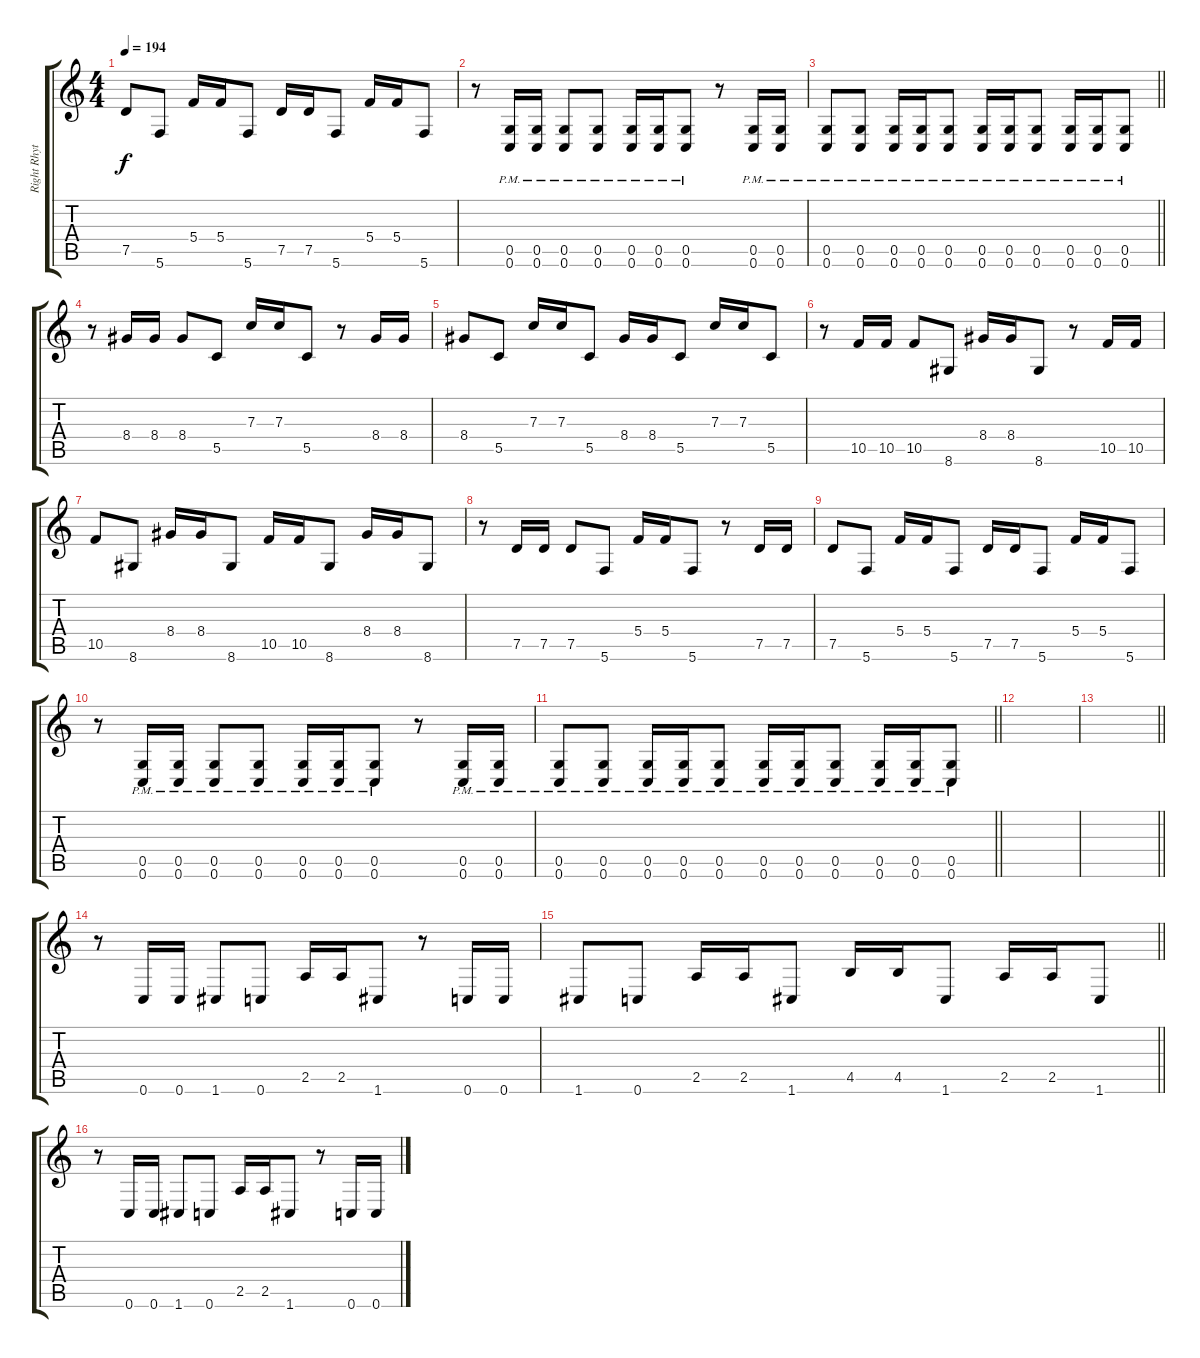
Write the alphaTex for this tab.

\track ("Right Rhythm" "Right Rhyt") {instrument distortionguitar}
\staff {score tabs}
\tuning (D4 A3 F3 C3 G2 C2) {hide}
\ts (4 4)
\tempo 194
\clef g2
\ks c
7.5.8{dy f} 5.6.8 5.4.16 5.4.16 5.6.8 7.5.16 7.5.16 5.6.8 5.4.16 5.4.16 5.6.8 |
r.8 (0.5{pm} 0.6{pm}).16 (0.5{pm} 0.6{pm}).16 (0.5{pm} 0.6{pm}).8 (0.5{pm} 0.6{pm}).8 (0.5{pm} 0.6{pm}).16 (0.5{pm} 0.6{pm}).16 (0.5{pm} 0.6{pm}).8 r.8 (0.5{pm} 0.6{pm}).16 (0.5{pm} 0.6{pm}).16 |
\barLineRight lightlight
(0.5{pm} 0.6{pm}).8 (0.5{pm} 0.6{pm}).8 (0.5{pm} 0.6{pm}).16 (0.5{pm} 0.6{pm}).16 (0.5{pm} 0.6{pm}).8 (0.5{pm} 0.6{pm}).16 (0.5{pm} 0.6{pm}).16 (0.5{pm} 0.6{pm}).8 (0.5{pm} 0.6{pm}).16 (0.5{pm} 0.6{pm}).16 (0.5{pm} 0.6{pm}).8 |
r.8 8.4.16 8.4.16 8.4.8 5.5.8 7.3.16 7.3.16 5.5.8 r.8 8.4.16 8.4.16 |
8.4.8 5.5.8 7.3.16 7.3.16 5.5.8 8.4.16 8.4.16 5.5.8 7.3.16 7.3.16 5.5.8 |
r.8 10.5.16 10.5.16 10.5.8 8.6.8 8.4.16 8.4.16 8.6.8 r.8 10.5.16 10.5.16 |
10.5.8 8.6.8 8.4.16 8.4.16 8.6.8 10.5.16 10.5.16 8.6.8 8.4.16 8.4.16 8.6.8 |
r.8 7.5.16 7.5.16 7.5.8 5.6.8 5.4.16 5.4.16 5.6.8 r.8 7.5.16 7.5.16 |
7.5.8 5.6.8 5.4.16 5.4.16 5.6.8 7.5.16 7.5.16 5.6.8 5.4.16 5.4.16 5.6.8 |
r.8 (0.5{pm} 0.6{pm}).16 (0.5{pm} 0.6{pm}).16 (0.5{pm} 0.6{pm}).8 (0.5{pm} 0.6{pm}).8 (0.5{pm} 0.6{pm}).16 (0.5{pm} 0.6{pm}).16 (0.5{pm} 0.6{pm}).8 r.8 (0.5{pm} 0.6{pm}).16 (0.5{pm} 0.6{pm}).16 |
\barLineRight lightlight
(0.5{pm} 0.6{pm}).8 (0.5{pm} 0.6{pm}).8 (0.5{pm} 0.6{pm}).16 (0.5{pm} 0.6{pm}).16 (0.5{pm} 0.6{pm}).8 (0.5{pm} 0.6{pm}).16 (0.5{pm} 0.6{pm}).16 (0.5{pm} 0.6{pm}).8 (0.5{pm} 0.6{pm}).16 (0.5{pm} 0.6{pm}).16 (0.5{pm} 0.6{pm}).8 |
\section ("" "")
|
\barLineRight lightlight
|
\section ("" "")
r.8 0.6.16 0.6.16 1.6.8 0.6.8 2.5.16 2.5.16 1.6.8 r.8 0.6.16 0.6.16 |
\barLineRight lightlight
1.6.8 0.6.8 2.5.16 2.5.16 1.6.8 4.5.16 4.5.16 1.6.8 2.5.16 2.5.16 1.6.8 |
r.8 0.6.16 0.6.16 1.6.8 0.6.8 2.5.16 2.5.16 1.6.8 r.8 0.6.16 0.6.16
